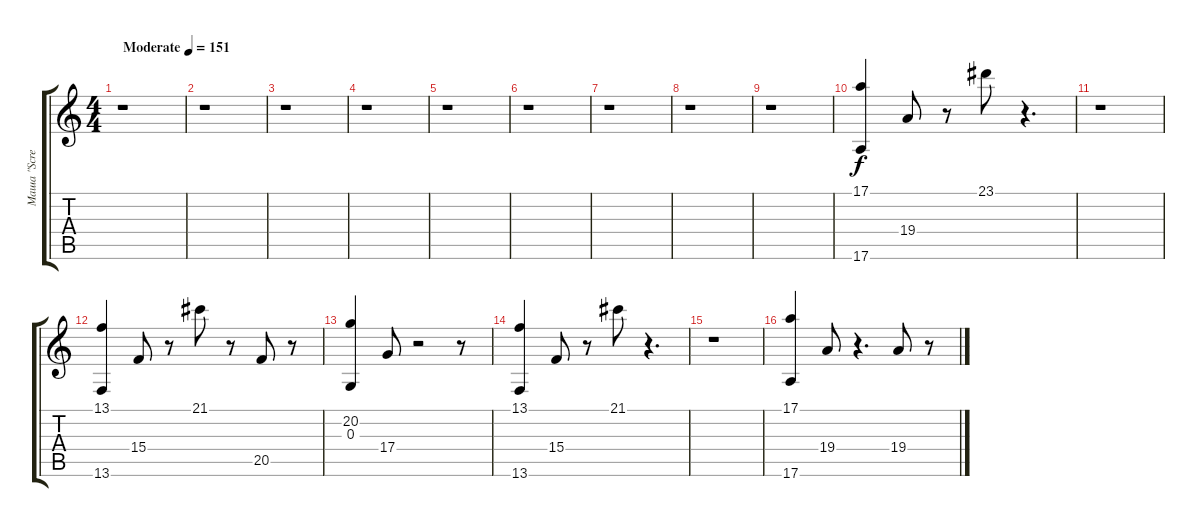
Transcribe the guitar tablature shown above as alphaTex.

\track ("Маша \"Scream\"" "Маша \"Scre") {instrument tubularbells}
\staff {score tabs}
\tuning (E4 B3 G3 D3 A2 E2) {hide}
\ts (4 4)
\tempo (151 "Moderate")
\clef g2
\ks c
r.1{dy f instrument tubularbells} |
r.1 |
r.1 |
r.1 |
r.1 |
r.1 |
r.1 |
r.1 |
r.1 |
(17.1 17.6).4 19.4.8 r.8 23.1.8 r.4{d} |
r.1 |
(13.1 13.6).4 15.4.8 r.8 21.1.8 r.8 20.5.8 r.8 |
(20.2 0.3).4 17.4.8 r.2 r.8 |
(13.1 13.6).4 15.4.8 r.8 21.1.8 r.4{d} |
r.1 |
(17.1 17.6).4 19.4.8 r.4{d} 19.4.8 r.8
